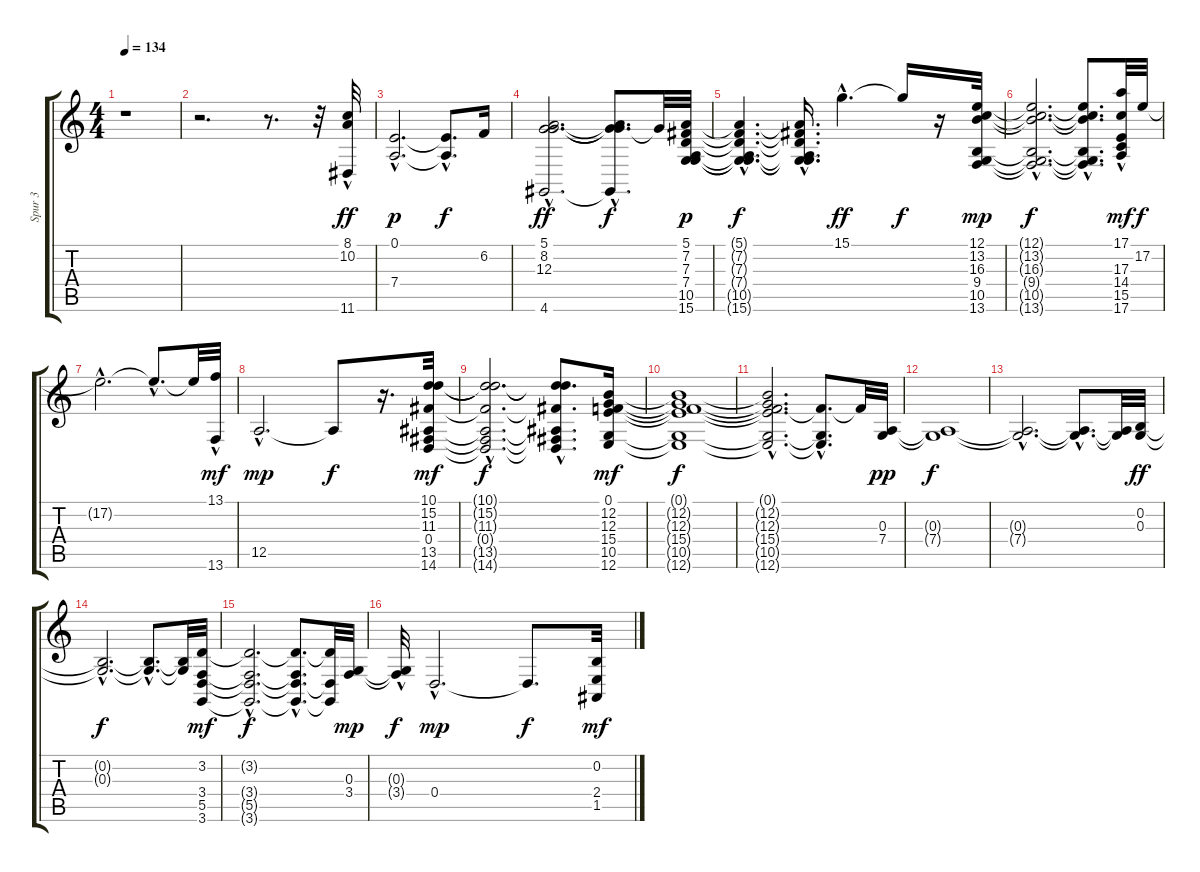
\track ("Spur 3" "Spur 3") {instrument stringensemble1}
\staff {score tabs}
\tuning (E4 B3 G3 D3 A2 E2) {hide}
\ts (4 4)
\tempo 134
\clef g2
\ks c
r.1{dy ff instrument stringensemble1} |
r.2{d} r.8{d} r.32 (8.1{hac} 10.2{hac} 11.6).32 |
(0.1{hac} 7.4{hac}).2{d dy p} (0.1{hac t} 7.4{t}).8{d dy f} 6.2.16 |
(5.1{hac} 8.2{hac} 12.3{hac} 4.6{hac}).2{d dy ff} (5.1{t} 8.2{hac t} 12.3{hac t} 4.6{hac t}).8{d dy f} 12.3{t}.32 (5.1 7.2 7.3 7.4 10.5 15.6).32{dy p} |
(5.1{hac t} 7.2{hac t} 7.3{hac t} 7.4{hac t} 10.5{hac t} 15.6{hac t}).4{d dy f} (5.1{t} 7.2{t} 7.3{hac t} 7.4{t} 10.5{t} 15.6{t}).16{d} 15.1{hac}.4{d dy ff} 15.1{t}.16{dy f} r.16 (12.1 13.2 16.3 9.4 10.5 13.6).32{dy mp} |
(12.1{hac t} 13.2{hac t} 16.3{hac t} 9.4{hac t} 10.5{hac t} 13.6{hac t}).2{d dy f} (12.1{hac t} 13.2{hac t} 16.3{hac t} 9.4{t} 10.5{t} 13.6{t}).8{d} (17.1 17.3 14.4{hac} 15.5 17.6).32{dy mf} 17.2.32{dy f} |
17.2{hac t}.2{d} 17.2{hac t}.8{d} 17.2{t}.32 (13.1{hac} 13.6{hac}).32{dy mf} |
12.5{hac}.2{d dy mp} 12.5{t}.8{dy f} r.16{d} (10.1 15.2 11.3 0.4 13.5 14.6).32{dy mf} |
(10.1{hac t} 15.2{hac t} 11.3{hac t} 0.4{hac t} 13.5{hac t} 14.6{hac t}).2{d dy f} (10.1{t} 15.2{hac t} 11.3{t} 0.4{t} 13.5{hac t} 14.6{t}).8{d} (0.1 12.2 12.3 15.4 10.5 12.6).16{dy mf} |
(0.1{t} 12.2{t} 12.3{t} 15.4{t} 10.5{t} 12.6{t}).1{dy f} |
(0.1{t} 12.2{t} 12.3{t} 15.4{hac t} 10.5{hac t} 12.6{hac t}).2{d} (15.4{hac t} 10.5{t} 12.6{t}).8{d} 15.4{t}.32 (0.3 7.4).32{dy pp} |
(0.3{t} 7.4{t}).1{dy f} |
(0.3{hac t} 7.4{hac t}).2{d} (0.3{hac t} 7.4{hac t}).8{d} (0.3{t} 7.4{t}).32 (0.2 0.3).32{dy ff} |
(0.2{hac t} 0.3{hac t}).2{d dy f} (0.2{hac t} 0.3{hac t}).8{d} (0.2{t} 0.3{t}).32 (3.2 3.4 5.5 3.6).32{dy mf} |
(3.2{hac t} 3.4{hac t} 5.5{hac t} 3.6{hac t}).2{d dy f} (3.2{hac t} 3.4{hac t} 5.5{hac t} 3.6{hac t}).8{d} (3.2{t} 5.5{t} 3.6{t}).32 (0.3 3.4).32{dy mp} |
(0.3{t} 3.4{hac t}).32{dy f} 0.4{hac}.2{d dy mp} 0.4{t}.8{d dy f} (0.2 2.4 1.5).32{dy mf}
